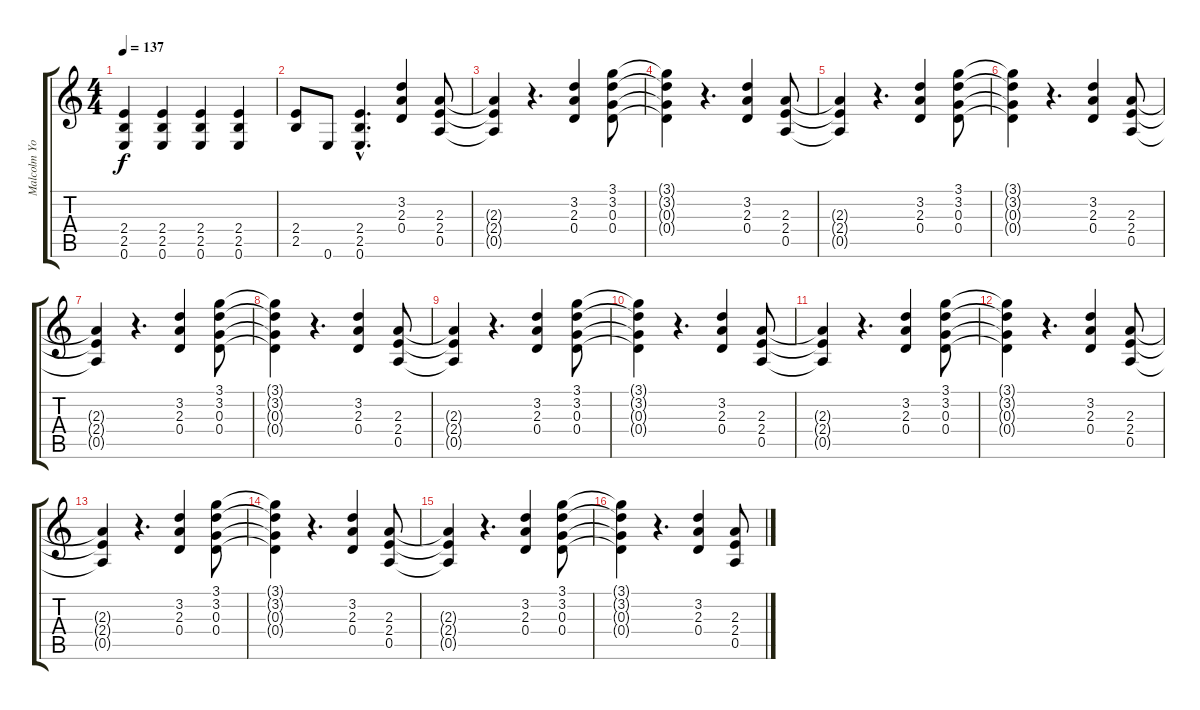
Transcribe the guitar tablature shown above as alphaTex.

\track ("Malcolm Young / 2nd guitar" "Malcolm Yo") {instrument overdrivenguitar}
\staff {score tabs}
\tuning (E4 B3 G3 D3 A2 E2) {hide}
\ts (4 4)
\tempo 137
\clef g2
\ks c
(2.4 2.5 0.6).4{dy f} (2.4 2.5 0.6).4 (2.4 2.5 0.6).4 (2.4 2.5 0.6).4 |
(2.4 2.5).8 0.6.8 (2.4{hac} 2.5{hac} 0.6{hac}).4{d} (3.2 2.3 0.4).4 (2.3 2.4 0.5).8 |
(2.3{t} 2.4{t} 0.5{t}).4 r.4{d} (3.2 2.3 0.4).4 (3.1 3.2 0.3 0.4).8 |
(3.1{t} 3.2{t} 0.3{t} 0.4{t}).4 r.4{d} (3.2 2.3 0.4).4 (2.3 2.4 0.5).8 |
(2.3{t} 2.4{t} 0.5{t}).4 r.4{d} (3.2 2.3 0.4).4 (3.1 3.2 0.3 0.4).8 |
(3.1{t} 3.2{t} 0.3{t} 0.4{t}).4 r.4{d} (3.2 2.3 0.4).4 (2.3 2.4 0.5).8 |
(2.3{t} 2.4{t} 0.5{t}).4 r.4{d} (3.2 2.3 0.4).4 (3.1 3.2 0.3 0.4).8 |
(3.1{t} 3.2{t} 0.3{t} 0.4{t}).4 r.4{d} (3.2 2.3 0.4).4 (2.3 2.4 0.5).8 |
(2.3{t} 2.4{t} 0.5{t}).4 r.4{d} (3.2 2.3 0.4).4 (3.1 3.2 0.3 0.4).8 |
(3.1{t} 3.2{t} 0.3{t} 0.4{t}).4 r.4{d} (3.2 2.3 0.4).4 (2.3 2.4 0.5).8 |
(2.3{t} 2.4{t} 0.5{t}).4 r.4{d} (3.2 2.3 0.4).4 (3.1 3.2 0.3 0.4).8 |
(3.1{t} 3.2{t} 0.3{t} 0.4{t}).4 r.4{d} (3.2 2.3 0.4).4 (2.3 2.4 0.5).8 |
(2.3{t} 2.4{t} 0.5{t}).4 r.4{d} (3.2 2.3 0.4).4 (3.1 3.2 0.3 0.4).8 |
(3.1{t} 3.2{t} 0.3{t} 0.4{t}).4 r.4{d} (3.2 2.3 0.4).4 (2.3 2.4 0.5).8 |
(2.3{t} 2.4{t} 0.5{t}).4 r.4{d} (3.2 2.3 0.4).4 (3.1 3.2 0.3 0.4).8 |
(3.1{t} 3.2{t} 0.3{t} 0.4{t}).4 r.4{d} (3.2 2.3 0.4).4 (2.3 2.4 0.5).8
